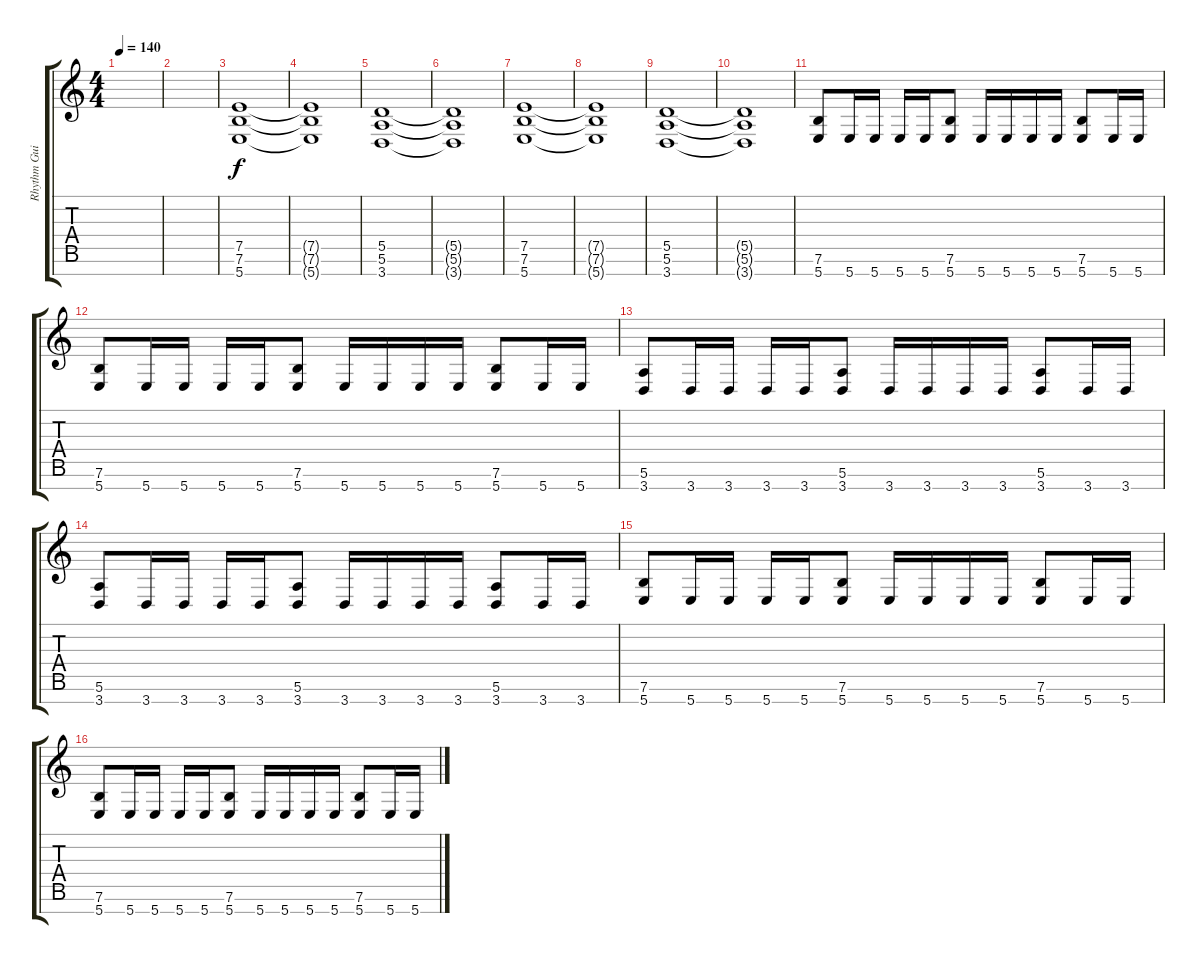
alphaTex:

\track ("Rhythm Guitar" "Rhythm Gui") {instrument distortionguitar}
\staff {score tabs}
\tuning (E4 B3 G3 D3 A2 E2 B1) {hide}
\ts (4 4)
\tempo 140
\clef g2
\ks c
|
|
(7.5 7.6 5.7).1 |
(7.5{t} 7.6{t} 5.7{t}).1 |
(5.5 5.6 3.7).1 |
(5.5{t} 5.6{t} 3.7{t}).1 |
(7.5 7.6 5.7).1 |
(7.5{t} 7.6{t} 5.7{t}).1 |
(5.5 5.6 3.7).1 |
(5.5{t} 5.6{t} 3.7{t}).1 |
(7.6 5.7).8 5.7.16 5.7.16 5.7.16 5.7.16 (7.6 5.7).8 5.7.16 5.7.16 5.7.16 5.7.16 (7.6 5.7).8 5.7.16 5.7.16 |
(7.6 5.7).8 5.7.16 5.7.16 5.7.16 5.7.16 (7.6 5.7).8 5.7.16 5.7.16 5.7.16 5.7.16 (7.6 5.7).8 5.7.16 5.7.16 |
(5.6 3.7).8 3.7.16 3.7.16 3.7.16 3.7.16 (5.6 3.7).8 3.7.16 3.7.16 3.7.16 3.7.16 (5.6 3.7).8 3.7.16 3.7.16 |
(5.6 3.7).8 3.7.16 3.7.16 3.7.16 3.7.16 (5.6 3.7).8 3.7.16 3.7.16 3.7.16 3.7.16 (5.6 3.7).8 3.7.16 3.7.16 |
(7.6 5.7).8 5.7.16 5.7.16 5.7.16 5.7.16 (7.6 5.7).8 5.7.16 5.7.16 5.7.16 5.7.16 (7.6 5.7).8 5.7.16 5.7.16 |
(7.6 5.7).8 5.7.16 5.7.16 5.7.16 5.7.16 (7.6 5.7).8 5.7.16 5.7.16 5.7.16 5.7.16 (7.6 5.7).8 5.7.16 5.7.16
